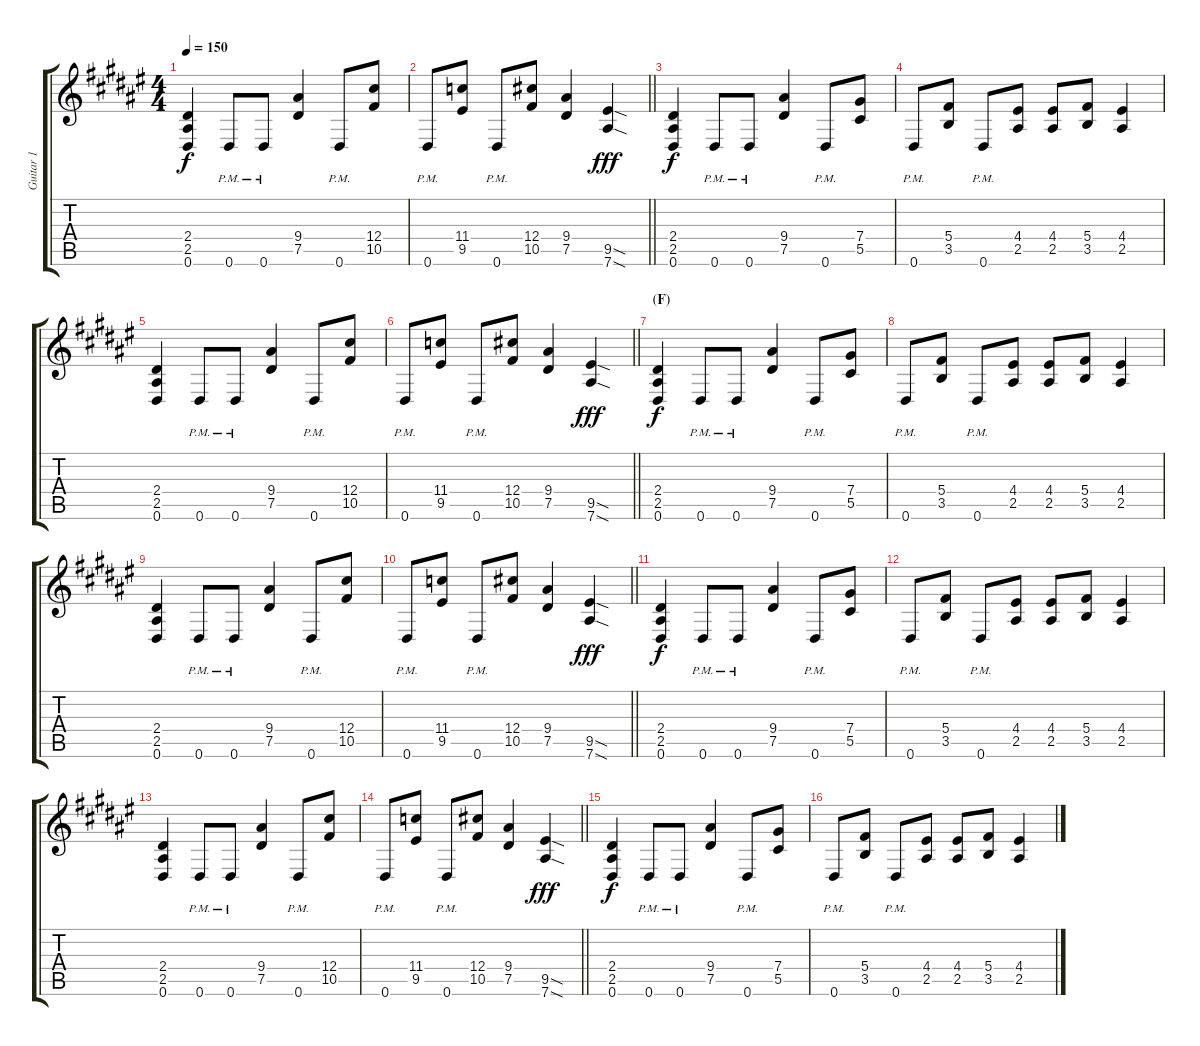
\track ("Guitar 1" "Guitar 1") {instrument distortionguitar}
\staff {score tabs}
\tuning (Eb4 Bb3 Gb3 Db3 Ab2 Eb2) {hide}
\ts (4 4)
\tempo 150
\clef g2
\ks f#
(2.4 2.5 0.6).4{dy f} 0.6{pm}.8 0.6{pm}.8 (9.4 7.5).4 0.6{pm}.8 (12.4 10.5).8 |
\barLineRight lightlight
0.6{pm}.8 (11.4 9.5).8 0.6{pm}.8 (12.4 10.5).8 (9.4 7.5).4 (9.5{sod} 7.6{sod}).4{dy fff} |
(2.4 2.5 0.6).4{dy f} 0.6{pm}.8 0.6{pm}.8 (9.4 7.5).4 0.6{pm}.8 (7.4 5.5).8 |
0.6{pm}.8 (5.4 3.5).8 0.6{pm}.8 (4.4 2.5).8 (4.4 2.5).8 (5.4 3.5).8 (4.4 2.5).4 |
(2.4 2.5 0.6).4 0.6{pm}.8 0.6{pm}.8 (9.4 7.5).4 0.6{pm}.8 (12.4 10.5).8 |
\barLineRight lightlight
0.6{pm}.8 (11.4 9.5).8 0.6{pm}.8 (12.4 10.5).8 (9.4 7.5).4 (9.5{sod} 7.6{sod}).4{dy fff} |
\section ("" "(F)")
(2.4 2.5 0.6).4{dy f} 0.6{pm}.8 0.6{pm}.8 (9.4 7.5).4 0.6{pm}.8 (7.4 5.5).8 |
0.6{pm}.8 (5.4 3.5).8 0.6{pm}.8 (4.4 2.5).8 (4.4 2.5).8 (5.4 3.5).8 (4.4 2.5).4 |
(2.4 2.5 0.6).4 0.6{pm}.8 0.6{pm}.8 (9.4 7.5).4 0.6{pm}.8 (12.4 10.5).8 |
\barLineRight lightlight
0.6{pm}.8 (11.4 9.5).8 0.6{pm}.8 (12.4 10.5).8 (9.4 7.5).4 (9.5{sod} 7.6{sod}).4{dy fff} |
(2.4 2.5 0.6).4{dy f} 0.6{pm}.8 0.6{pm}.8 (9.4 7.5).4 0.6{pm}.8 (7.4 5.5).8 |
0.6{pm}.8 (5.4 3.5).8 0.6{pm}.8 (4.4 2.5).8 (4.4 2.5).8 (5.4 3.5).8 (4.4 2.5).4 |
(2.4 2.5 0.6).4 0.6{pm}.8 0.6{pm}.8 (9.4 7.5).4 0.6{pm}.8 (12.4 10.5).8 |
\barLineRight lightlight
0.6{pm}.8 (11.4 9.5).8 0.6{pm}.8 (12.4 10.5).8 (9.4 7.5).4 (9.5{sod} 7.6{sod}).4{dy fff} |
(2.4 2.5 0.6).4{dy f} 0.6{pm}.8 0.6{pm}.8 (9.4 7.5).4 0.6{pm}.8 (7.4 5.5).8 |
0.6{pm}.8 (5.4 3.5).8 0.6{pm}.8 (4.4 2.5).8 (4.4 2.5).8 (5.4 3.5).8 (4.4 2.5).4
